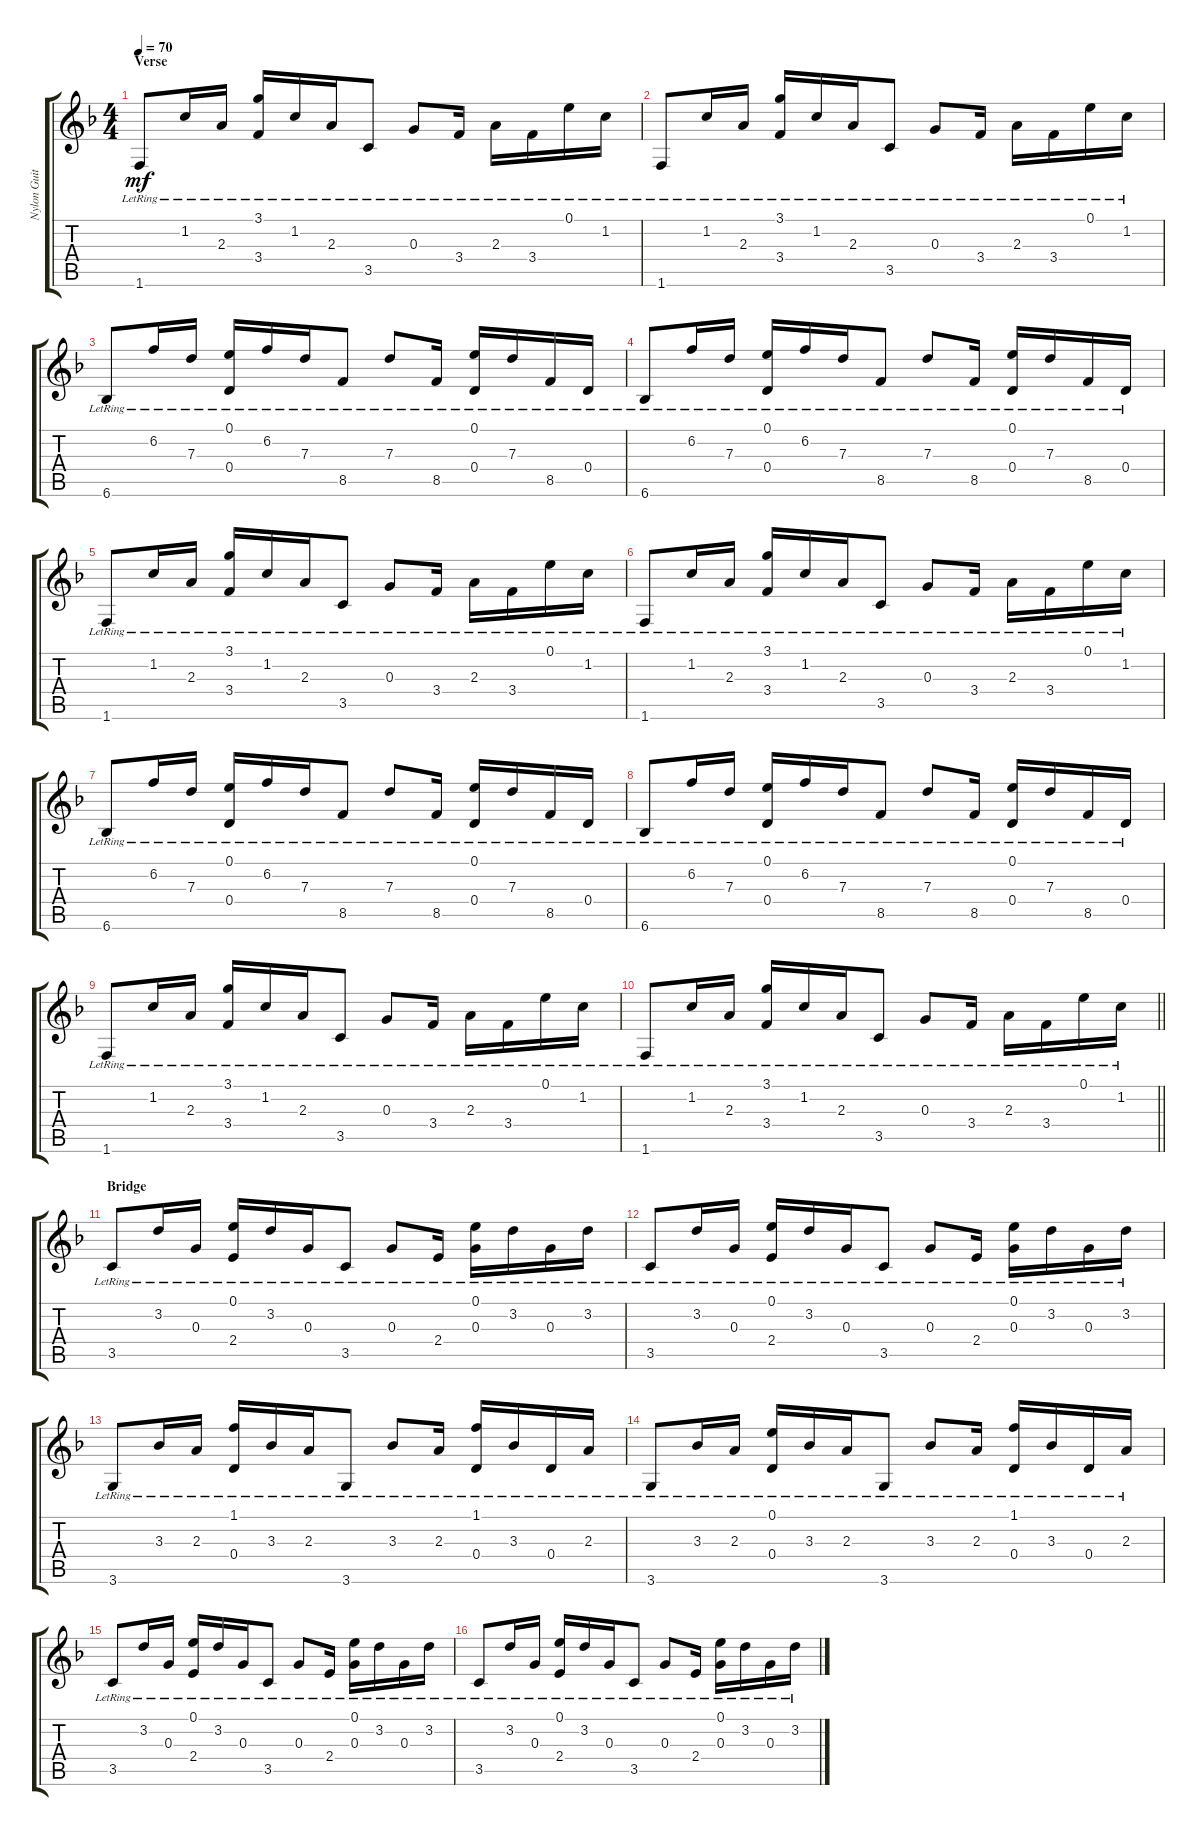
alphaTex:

\track ("Nylon Guitar" "Nylon Guit") {instrument acousticguitarnylon}
\staff {score tabs}
\tuning (E4 B3 G3 D3 A2 E2) {hide}
\ts (4 4)
\section ("" "Verse")
\tempo 70
\clef g2
\ks f
1.6{lr}.8{dy mf} 1.2{lr}.16 2.3{lr}.16 (3.1{lr} 3.4{lr}).16 1.2{lr}.16 2.3{lr}.16 3.5{lr}.8 0.3{lr}.8 3.4{lr}.16 2.3{lr}.16 3.4{lr}.16 0.1{lr}.16 1.2{lr}.16 |
1.6{lr}.8 1.2{lr}.16 2.3{lr}.16 (3.1{lr} 3.4{lr}).16 1.2{lr}.16 2.3{lr}.16 3.5{lr}.8 0.3{lr}.8 3.4{lr}.16 2.3{lr}.16 3.4{lr}.16 0.1{lr}.16 1.2{lr}.16 |
6.6{lr}.8 6.2{lr}.16 7.3{lr}.16 (0.1{lr} 0.4{lr}).16 6.2{lr}.16 7.3{lr}.16 8.5{lr}.8 7.3{lr}.8 8.5{lr}.16 (0.1{lr} 0.4{lr}).16 7.3{lr}.16 8.5{lr}.16 0.4{lr}.16 |
6.6{lr}.8 6.2{lr}.16 7.3{lr}.16 (0.1{lr} 0.4{lr}).16 6.2{lr}.16 7.3{lr}.16 8.5{lr}.8 7.3{lr}.8 8.5{lr}.16 (0.1{lr} 0.4{lr}).16 7.3{lr}.16 8.5{lr}.16 0.4{lr}.16 |
1.6{lr}.8 1.2{lr}.16 2.3{lr}.16 (3.1{lr} 3.4{lr}).16 1.2{lr}.16 2.3{lr}.16 3.5{lr}.8 0.3{lr}.8 3.4{lr}.16 2.3{lr}.16 3.4{lr}.16 0.1{lr}.16 1.2{lr}.16 |
1.6{lr}.8 1.2{lr}.16 2.3{lr}.16 (3.1{lr} 3.4{lr}).16 1.2{lr}.16 2.3{lr}.16 3.5{lr}.8 0.3{lr}.8 3.4{lr}.16 2.3{lr}.16 3.4{lr}.16 0.1{lr}.16 1.2{lr}.16 |
6.6{lr}.8 6.2{lr}.16 7.3{lr}.16 (0.1{lr} 0.4{lr}).16 6.2{lr}.16 7.3{lr}.16 8.5{lr}.8 7.3{lr}.8 8.5{lr}.16 (0.1{lr} 0.4{lr}).16 7.3{lr}.16 8.5{lr}.16 0.4{lr}.16 |
6.6{lr}.8 6.2{lr}.16 7.3{lr}.16 (0.1{lr} 0.4{lr}).16 6.2{lr}.16 7.3{lr}.16 8.5{lr}.8 7.3{lr}.8 8.5{lr}.16 (0.1{lr} 0.4{lr}).16 7.3{lr}.16 8.5{lr}.16 0.4{lr}.16 |
1.6{lr}.8 1.2{lr}.16 2.3{lr}.16 (3.1{lr} 3.4{lr}).16 1.2{lr}.16 2.3{lr}.16 3.5{lr}.8 0.3{lr}.8 3.4{lr}.16 2.3{lr}.16 3.4{lr}.16 0.1{lr}.16 1.2{lr}.16 |
\barLineRight lightlight
1.6{lr}.8 1.2{lr}.16 2.3{lr}.16 (3.1{lr} 3.4{lr}).16 1.2{lr}.16 2.3{lr}.16 3.5{lr}.8 0.3{lr}.8 3.4{lr}.16 2.3{lr}.16 3.4{lr}.16 0.1{lr}.16 1.2{lr}.16 |
\section ("" "Bridge")
3.5{lr}.8 3.2{lr}.16 0.3{lr}.16 (0.1{lr} 2.4{lr}).16 3.2{lr}.16 0.3{lr}.16 3.5{lr}.8 0.3{lr}.8 2.4{lr}.16 (0.1{lr} 0.3{lr}).16 3.2{lr}.16 0.3{lr}.16 3.2{lr}.16 |
3.5{lr}.8 3.2{lr}.16 0.3{lr}.16 (0.1{lr} 2.4{lr}).16 3.2{lr}.16 0.3{lr}.16 3.5{lr}.8 0.3{lr}.8 2.4{lr}.16 (0.1{lr} 0.3{lr}).16 3.2{lr}.16 0.3{lr}.16 3.2{lr}.16 |
3.6{lr}.8 3.3{lr}.16 2.3{lr}.16 (1.1{lr} 0.4{lr}).16 3.3{lr}.16 2.3{lr}.16 3.6{lr}.8 3.3{lr}.8 2.3{lr}.16 (1.1{lr} 0.4{lr}).16 3.3{lr}.16 0.4{lr}.16 2.3{lr}.16 |
3.6{lr}.8 3.3{lr}.16 2.3{lr}.16 (0.1{lr} 0.4{lr}).16 3.3{lr}.16 2.3{lr}.16 3.6{lr}.8 3.3{lr}.8 2.3{lr}.16 (1.1{lr} 0.4{lr}).16 3.3{lr}.16 0.4{lr}.16 2.3{lr}.16 |
3.5{lr}.8 3.2{lr}.16 0.3{lr}.16 (0.1{lr} 2.4{lr}).16 3.2{lr}.16 0.3{lr}.16 3.5{lr}.8 0.3{lr}.8 2.4{lr}.16 (0.1{lr} 0.3{lr}).16 3.2{lr}.16 0.3{lr}.16 3.2{lr}.16 |
3.5{lr}.8 3.2{lr}.16 0.3{lr}.16 (0.1{lr} 2.4{lr}).16 3.2{lr}.16 0.3{lr}.16 3.5{lr}.8 0.3{lr}.8 2.4{lr}.16 (0.1{lr} 0.3{lr}).16 3.2{lr}.16 0.3{lr}.16 3.2{lr}.16
